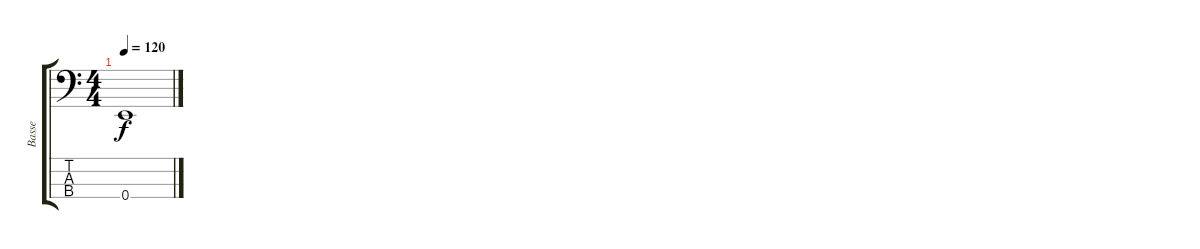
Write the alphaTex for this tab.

\track ("Basse" "Basse") {instrument slapbass1}
\staff {score tabs}
\tuning (G2 D2 A1 E1) {hide}
\ts (4 4)
\tempo 120
\clef f4
\ks c
0.4{t}.1{dy f}
